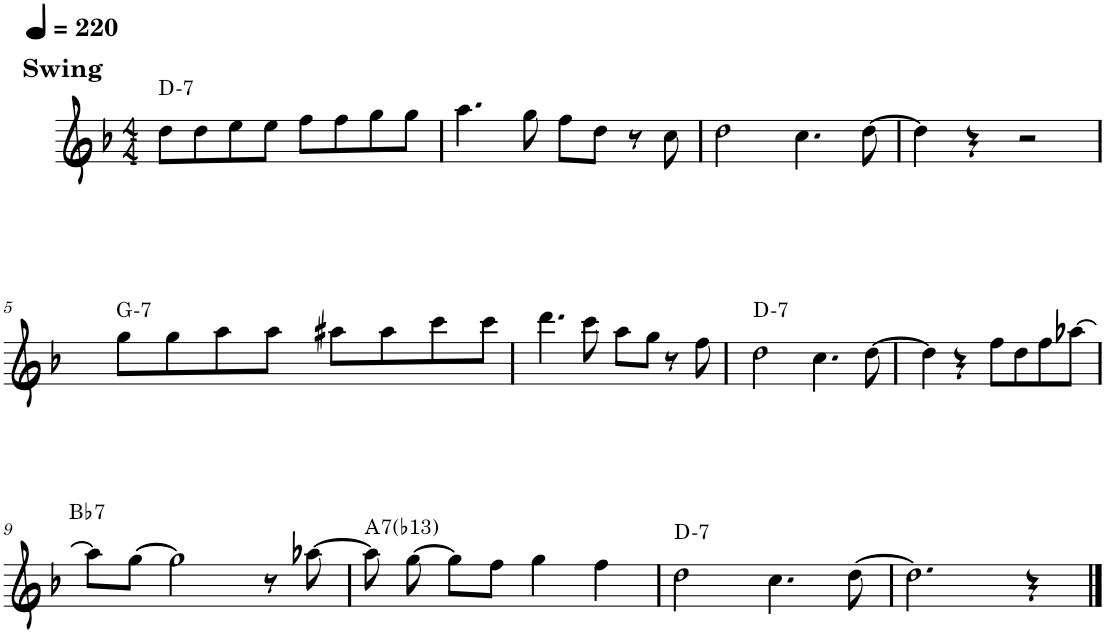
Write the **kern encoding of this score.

**kern	**harte
*part1	*part1
*staff1	*
*I"Tenor Saxophone	*
*I'T. Sax.	*
*clefG2	*
*Trd8c14	*
*k[b-]	*
*M4/4	*
*MM220	*
=1	=1
!LO:TX:a:B:t=Swing	!LO:H:kt=7
8dd\L	D:min7
8dd\	.
8ee\	.
8ee\J	.
8ff\L	.
8ff\	.
8gg\	.
8gg\J	.
=2	=2
4.aa\	.
8gg\	.
8ff\L	.
8dd\J	.
8r	.
8cc\	.
=3	=3
2dd\	.
4.cc\	.
[8dd\	.
=4	=4
4dd\]	.
4r	.
2r	.
!!LO:LB:g=z
=5	=5
!	!LO:H:kt=7
8gg\L	G:min7
8gg\	.
8aa\	.
8aa\J	.
8aa#X\L	.
8aa#\	.
8ccc\	.
8ccc\J	.
=6	=6
4.ddd\	.
8ccc\	.
8aa\L	.
8gg\J	.
8r	.
8ff\	.
=7	=7
!	!LO:H:kt=7
2dd\	D:min7
4.cc\	.
[8dd\	.
=8	=8
4dd\]	.
4r	.
8ff\L	.
8dd\	.
8ff\	.
[8aa-X\J	.
!!LO:LB:g=z
=9	=9
!	!LO:H:kt=7
8aa-\L]	Bb:7
[8gg\J	.
2gg\]	.
8r	.
[8aa-X\	.
=10	=10
!	!LO:H:kt=7
8aa-\]	A:7(b13)
[8gg\	.
8gg\L]	.
8ff\J	.
4gg\	.
4ff\	.
=11	=11
!	!LO:H:kt=7
2dd\	D:min7
4.cc\	.
[8dd\	.
=12	=12
2.dd\]	.
4r	.
==	==
*-	*-
